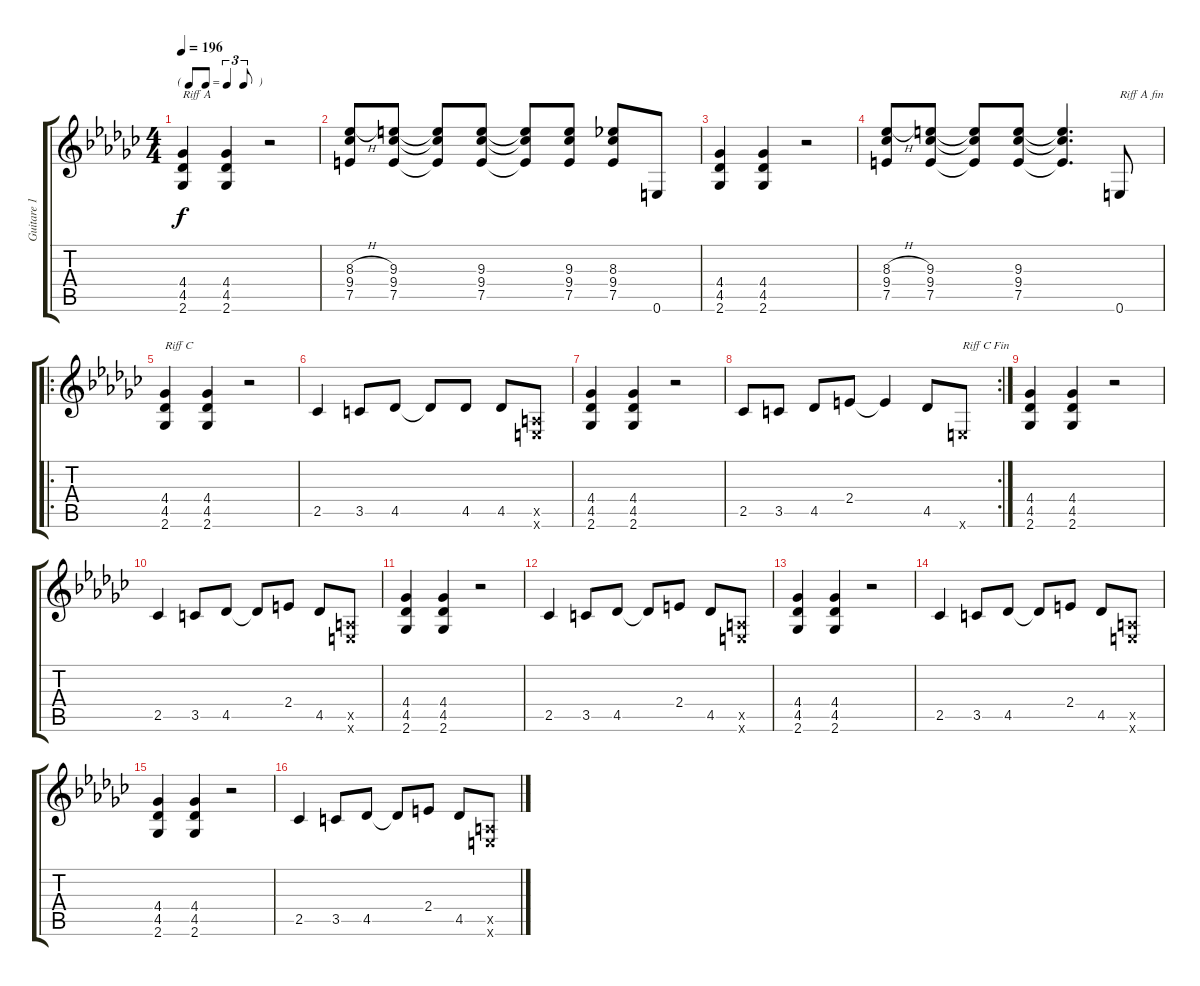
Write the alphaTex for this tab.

\track ("Guitare 1" "Guitare 1") {instrument distortionguitar}
\staff {score tabs}
\tuning (E4 B3 G3 D3 A2 E2) {hide}
\ts (4 4)
\tf triplet8th
\tempo 196
\clef g2
\ks gb
(4.4 4.5 2.6).4{txt "Riff A" dy f} (4.4 4.5 2.6).4 r.2 |
(8.3{h} 9.4 7.5).8 (9.3 9.4 7.5).8 (9.3{t} 9.4{t} 7.5{t}).8 (9.3 9.4 7.5).8 (9.3{t} 9.4{t} 7.5{t}).8 (9.3 9.4 7.5).8 (8.3 9.4 7.5).8 0.6.8 |
(4.4 4.5 2.6).4 (4.4 4.5 2.6).4 r.2 |
(8.3{h} 9.4 7.5).8 (9.3 9.4 7.5).8 (9.3{t} 9.4{t} 7.5{t}).8 (9.3 9.4 7.5).8 (9.3{t} 9.4{t} 7.5{t}).4{d} 0.6.8{txt "Riff A fin"} |
\ro
(4.4 4.5 2.6).4{txt "Riff C"} (4.4 4.5 2.6).4 r.2 |
2.5.4 3.5.8 4.5.8 4.5{t}.8 4.5.8 4.5.8 (0.5{x} 0.6{x}).8 |
(4.4 4.5 2.6).4 (4.4 4.5 2.6).4 r.2 |
\rc 2
2.5.8 3.5.8 4.5.8 2.4.8 2.4{t}.4 4.5.8 0.6{x}.8{txt "Riff C Fin"} |
(4.4 4.5 2.6).4 (4.4 4.5 2.6).4 r.2 |
2.5.4 3.5.8 4.5.8 4.5{t}.8 2.4.8 4.5.8 (0.5{x} 0.6{x}).8 |
(4.4 4.5 2.6).4 (4.4 4.5 2.6).4 r.2 |
2.5.4 3.5.8 4.5.8 4.5{t}.8 2.4.8 4.5.8 (0.5{x} 0.6{x}).8 |
(4.4 4.5 2.6).4 (4.4 4.5 2.6).4 r.2 |
2.5.4 3.5.8 4.5.8 4.5{t}.8 2.4.8 4.5.8 (0.5{x} 0.6{x}).8 |
(4.4 4.5 2.6).4 (4.4 4.5 2.6).4 r.2 |
2.5.4 3.5.8 4.5.8 4.5{t}.8 2.4.8 4.5.8 (0.5{x} 0.6{x}).8
